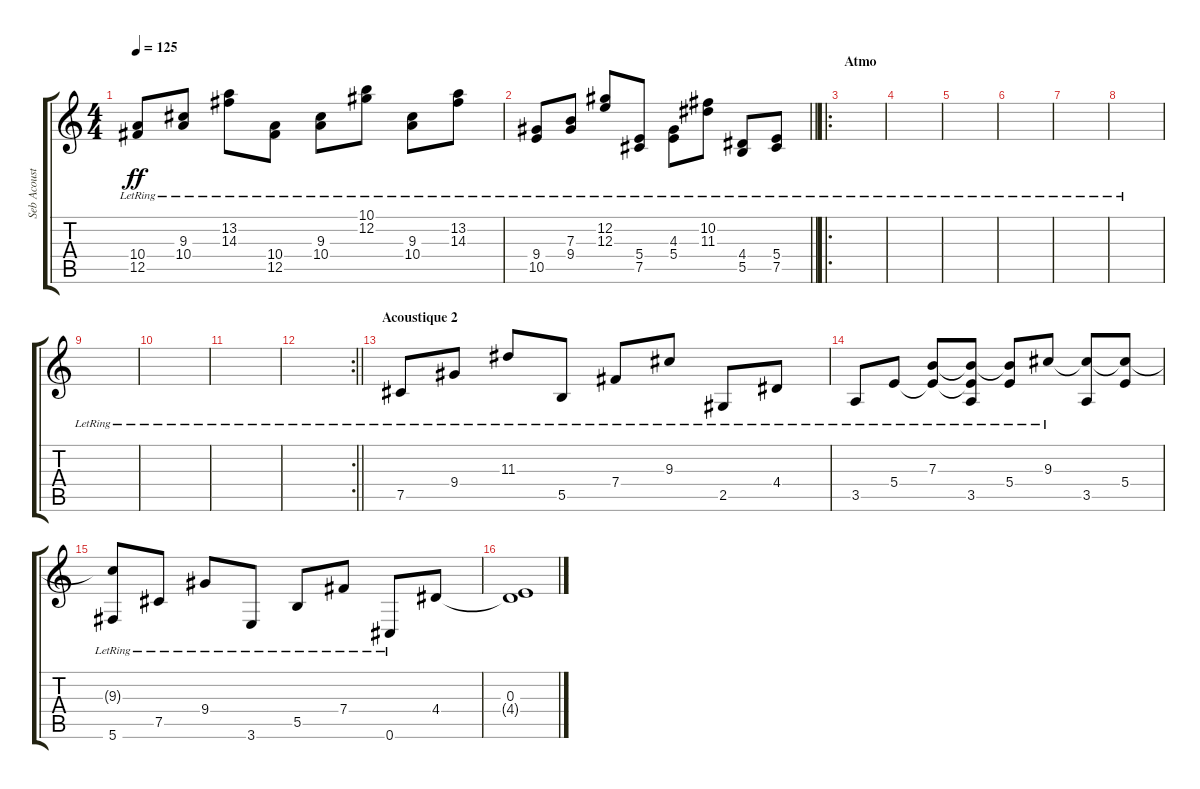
\track ("Seb Acoustique" "Seb Acoust") {instrument acousticguitarsteel}
\staff {score tabs}
\tuning (Db4 Ab3 E3 B2 Gb2 Db2) {hide}
\ts (4 4)
\tempo 125
\clef g2
\ks c
(10.4 12.5{lr}).8{dy ff} (9.3 10.4{lr}).8 (13.2 14.3{lr}).8 (10.4 12.5{lr}).8 (9.3 10.4{lr}).8 (10.1 12.2{lr}).8 (9.3 10.4{lr}).8 (13.2 14.3{lr}).8 |
\barLineRight lightlight
(9.4 10.5{lr}).8 (7.3 9.4{lr}).8 (12.2 12.3{lr}).8 (5.4 7.5{lr}).8 (4.3 5.4{lr}).8 (10.2 11.3{lr}).8 (4.4 5.5{lr}).8 (5.4{lr} 7.5{lr}).8 |
\ro
\section ("" "Atmo")
|
|
|
|
|
|
|
|
|
\rc 2
\barLineRight lightlight
|
\section ("" "Acoustique 2")
7.5{lr}.8{instrument acousticguitarsteel} 9.4{lr}.8 11.3{lr}.8 5.5{lr}.8 7.4{lr}.8 9.3{lr}.8 2.5{lr}.8 4.4{lr}.8 |
3.5{lr}.8 5.4{lr}.8 (7.3{lr} 5.4{t}).8 (7.3{t} 5.4{t} 3.5{lr}).8 (7.3{t} 5.4{lr}).8 9.3{lr}.8 (9.3{t} 3.5).8 (9.3{t} 5.4).8 |
(9.3{t} 5.6{lr}).8 7.5{lr}.8 9.4{lr}.8 3.6{lr}.8 5.5{lr}.8 7.4{lr}.8 0.6{lr}.8 4.4.8 |
(0.3 4.4{t}).1
